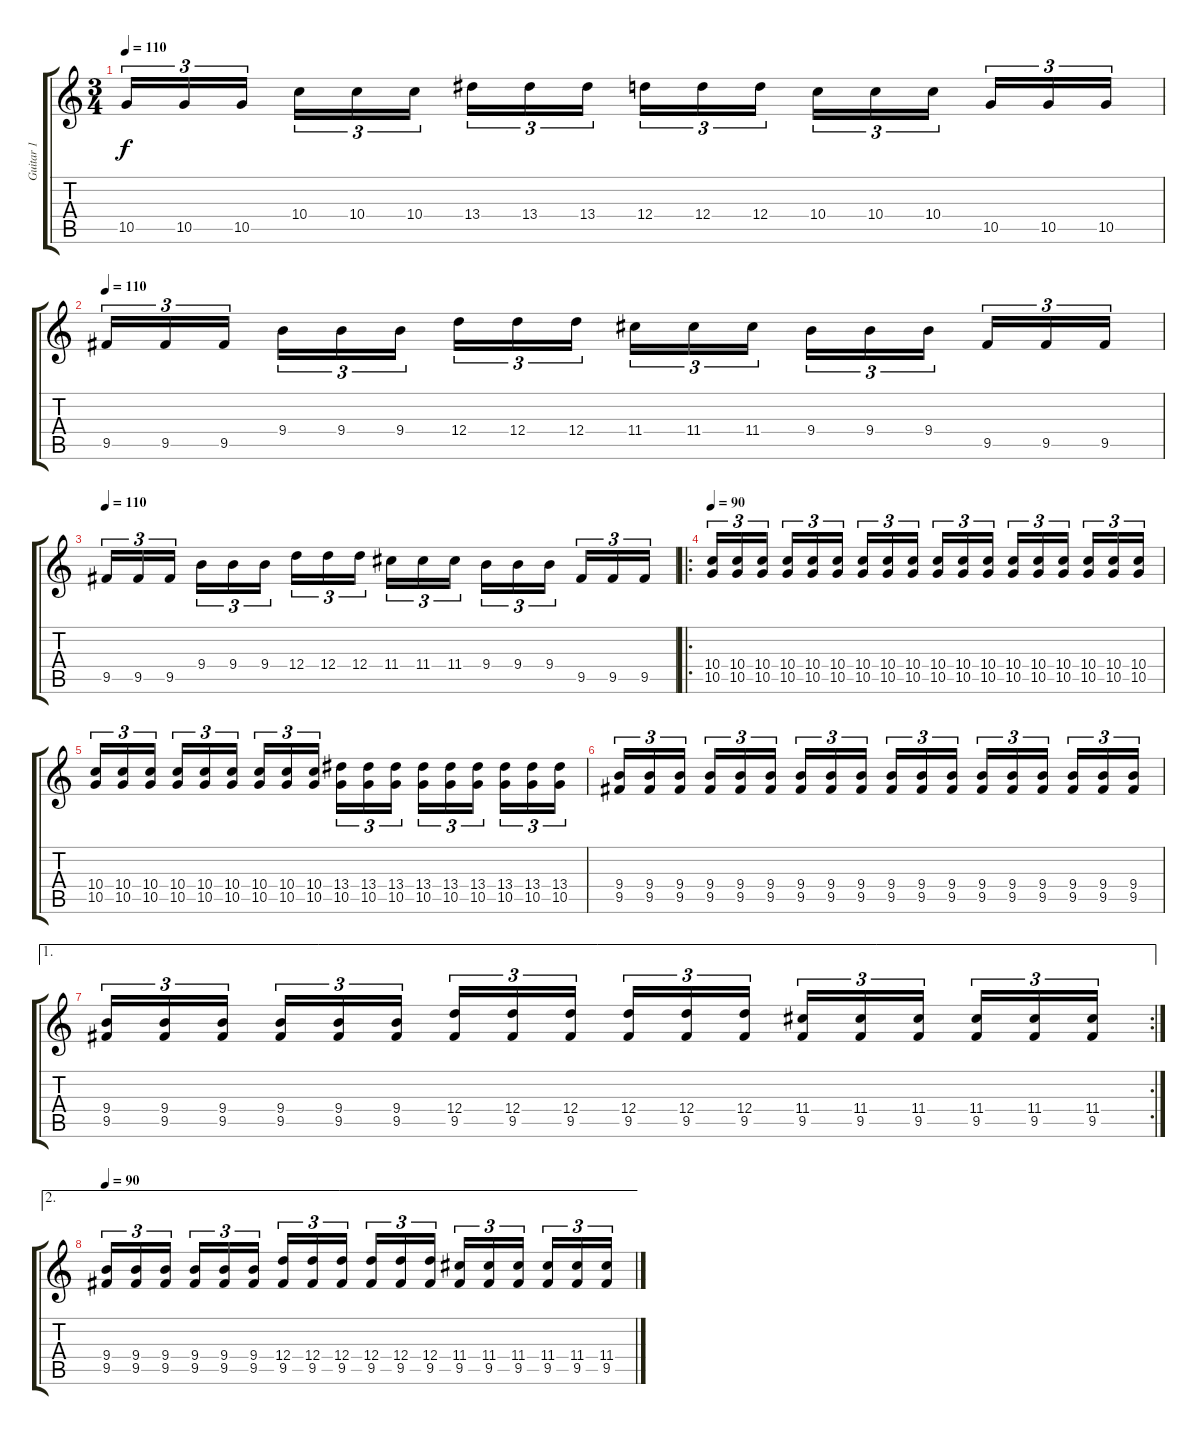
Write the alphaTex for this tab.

\track ("Guitar 1" "Guitar 1") {instrument distortionguitar}
\staff {score tabs}
\tuning (E4 B3 G3 D3 A2 E2) {hide}
\ts (3 4)
\tempo 110
\clef g2
\ks c
10.5.16{tu (3 2) dy f} 10.5.16{tu (3 2)} 10.5.16{tu (3 2)} 10.4.16{tu (3 2)} 10.4.16{tu (3 2)} 10.4.16{tu (3 2)} 13.4.16{tu (3 2)} 13.4.16{tu (3 2)} 13.4.16{tu (3 2)} 12.4.16{tu (3 2)} 12.4.16{tu (3 2)} 12.4.16{tu (3 2)} 10.4.16{tu (3 2)} 10.4.16{tu (3 2)} 10.4.16{tu (3 2)} 10.5.16{tu (3 2)} 10.5.16{tu (3 2)} 10.5.16{tu (3 2)} |
\tempo 110
9.5.16{tu (3 2)} 9.5.16{tu (3 2)} 9.5.16{tu (3 2)} 9.4.16{tu (3 2)} 9.4.16{tu (3 2)} 9.4.16{tu (3 2)} 12.4.16{tu (3 2)} 12.4.16{tu (3 2)} 12.4.16{tu (3 2)} 11.4.16{tu (3 2)} 11.4.16{tu (3 2)} 11.4.16{tu (3 2)} 9.4.16{tu (3 2)} 9.4.16{tu (3 2)} 9.4.16{tu (3 2)} 9.5.16{tu (3 2)} 9.5.16{tu (3 2)} 9.5.16{tu (3 2)} |
\tempo 110
9.5.16{tu (3 2)} 9.5.16{tu (3 2)} 9.5.16{tu (3 2)} 9.4.16{tu (3 2)} 9.4.16{tu (3 2)} 9.4.16{tu (3 2)} 12.4.16{tu (3 2)} 12.4.16{tu (3 2)} 12.4.16{tu (3 2)} 11.4.16{tu (3 2)} 11.4.16{tu (3 2)} 11.4.16{tu (3 2)} 9.4.16{tu (3 2)} 9.4.16{tu (3 2)} 9.4.16{tu (3 2)} 9.5.16{tu (3 2)} 9.5.16{tu (3 2)} 9.5.16{tu (3 2)} |
\ro
\tempo 90
(10.4 10.5).16{tu (3 2) instrument distortionguitar} (10.4 10.5).16{tu (3 2)} (10.4 10.5).16{tu (3 2)} (10.4 10.5).16{tu (3 2)} (10.4 10.5).16{tu (3 2)} (10.4 10.5).16{tu (3 2)} (10.4 10.5).16{tu (3 2)} (10.4 10.5).16{tu (3 2)} (10.4 10.5).16{tu (3 2)} (10.4 10.5).16{tu (3 2)} (10.4 10.5).16{tu (3 2)} (10.4 10.5).16{tu (3 2)} (10.4 10.5).16{tu (3 2)} (10.4 10.5).16{tu (3 2)} (10.4 10.5).16{tu (3 2)} (10.4 10.5).16{tu (3 2)} (10.4 10.5).16{tu (3 2)} (10.4 10.5).16{tu (3 2)} |
(10.4 10.5).16{tu (3 2)} (10.4 10.5).16{tu (3 2)} (10.4 10.5).16{tu (3 2)} (10.4 10.5).16{tu (3 2)} (10.4 10.5).16{tu (3 2)} (10.4 10.5).16{tu (3 2)} (10.4 10.5).16{tu (3 2)} (10.4 10.5).16{tu (3 2)} (10.4 10.5).16{tu (3 2)} (13.4 10.5).16{tu (3 2)} (13.4 10.5).16{tu (3 2)} (13.4 10.5).16{tu (3 2)} (13.4 10.5).16{tu (3 2)} (13.4 10.5).16{tu (3 2)} (13.4 10.5).16{tu (3 2)} (13.4 10.5).16{tu (3 2)} (13.4 10.5).16{tu (3 2)} (13.4 10.5).16{tu (3 2)} |
(9.4 9.5).16{tu (3 2)} (9.4 9.5).16{tu (3 2)} (9.4 9.5).16{tu (3 2)} (9.4 9.5).16{tu (3 2)} (9.4 9.5).16{tu (3 2)} (9.4 9.5).16{tu (3 2)} (9.4 9.5).16{tu (3 2)} (9.4 9.5).16{tu (3 2)} (9.4 9.5).16{tu (3 2)} (9.4 9.5).16{tu (3 2)} (9.4 9.5).16{tu (3 2)} (9.4 9.5).16{tu (3 2)} (9.4 9.5).16{tu (3 2)} (9.4 9.5).16{tu (3 2)} (9.4 9.5).16{tu (3 2)} (9.4 9.5).16{tu (3 2)} (9.4 9.5).16{tu (3 2)} (9.4 9.5).16{tu (3 2)} |
\ae 1
\rc 2
(9.4 9.5).16{tu (3 2)} (9.4 9.5).16{tu (3 2)} (9.4 9.5).16{tu (3 2)} (9.4 9.5).16{tu (3 2)} (9.4 9.5).16{tu (3 2)} (9.4 9.5).16{tu (3 2)} (12.4 9.5).16{tu (3 2)} (12.4 9.5).16{tu (3 2)} (12.4 9.5).16{tu (3 2)} (12.4 9.5).16{tu (3 2)} (12.4 9.5).16{tu (3 2)} (12.4 9.5).16{tu (3 2)} (11.4 9.5).16{tu (3 2)} (11.4 9.5).16{tu (3 2)} (11.4 9.5).16{tu (3 2)} (11.4 9.5).16{tu (3 2)} (11.4 9.5).16{tu (3 2)} (11.4 9.5).16{tu (3 2)} |
\ae 2
\tempo 90
(9.4 9.5).16{tu (3 2)} (9.4 9.5).16{tu (3 2)} (9.4 9.5).16{tu (3 2)} (9.4 9.5).16{tu (3 2)} (9.4 9.5).16{tu (3 2)} (9.4 9.5).16{tu (3 2)} (12.4 9.5).16{tu (3 2)} (12.4 9.5).16{tu (3 2)} (12.4 9.5).16{tu (3 2)} (12.4 9.5).16{tu (3 2)} (12.4 9.5).16{tu (3 2)} (12.4 9.5).16{tu (3 2)} (11.4 9.5).16{tu (3 2)} (11.4 9.5).16{tu (3 2)} (11.4 9.5).16{tu (3 2)} (11.4 9.5).16{tu (3 2)} (11.4 9.5).16{tu (3 2)} (11.4 9.5).16{tu (3 2)}
